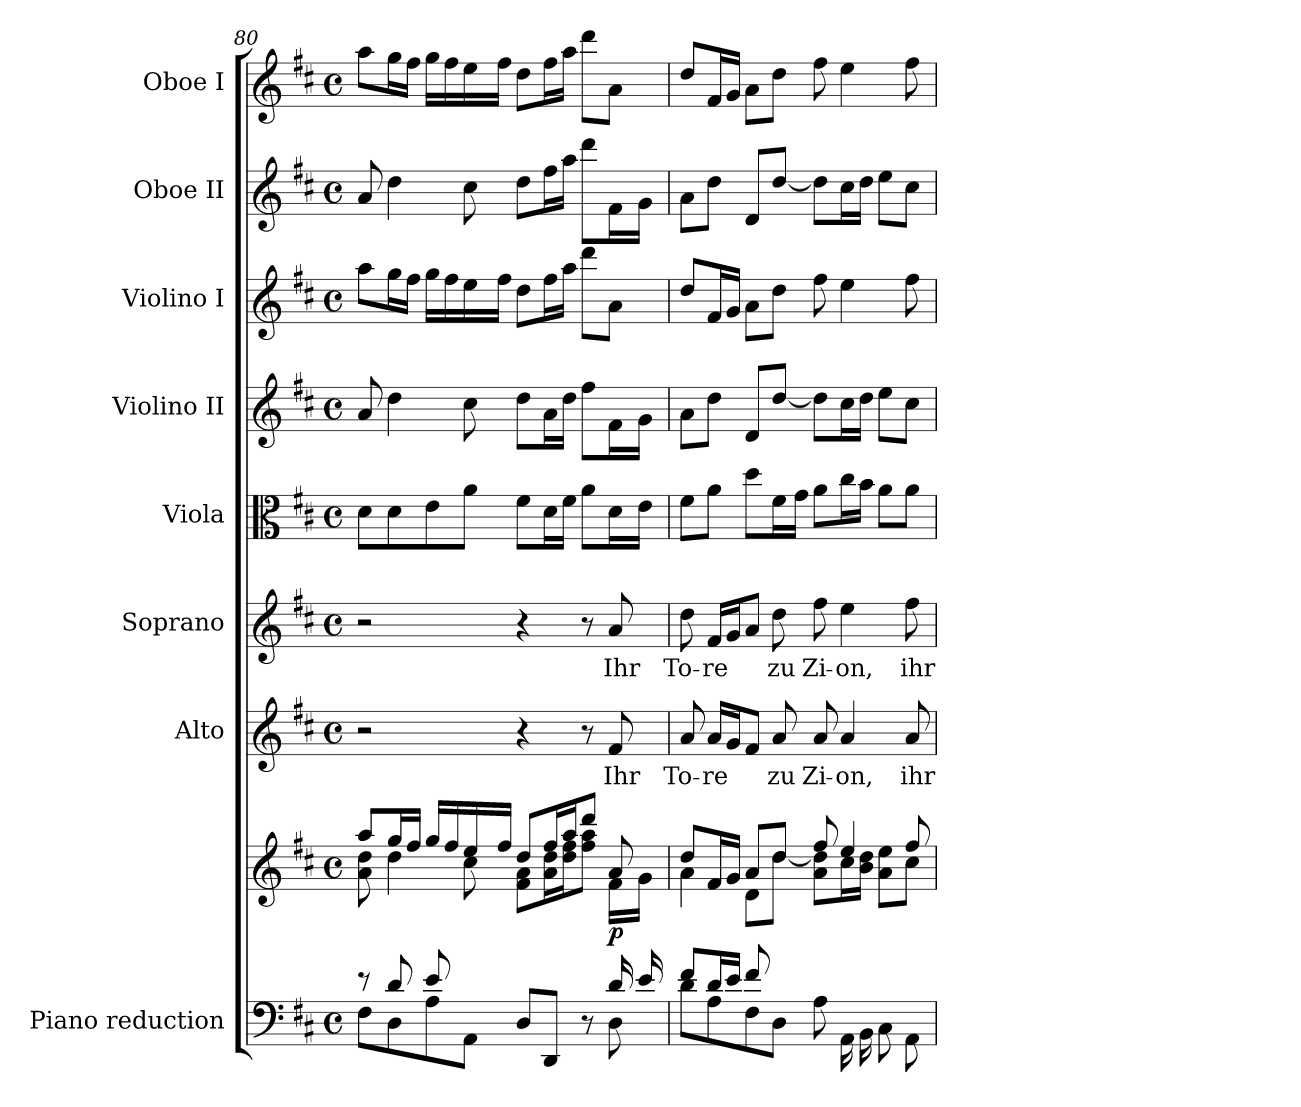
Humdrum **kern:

**kern	**kern	**dynam	**kern	**text	**kern	**text	**kern	**kern	**kern	**kern	**kern
*part8	*part8	*part8	*part7	*part7	*part6	*part6	*part5	*part4	*part3	*part2	*part1
*staff9	*staff8	*staff8/9	*staff7	*staff7	*staff6	*staff6	*staff5	*staff4	*staff3	*staff2	*staff1
*I"Piano reduction	*	*	*I"Alto	*	*I"Soprano	*	*I"Viola	*I"Violino II	*I"Violino I	*I"Oboe II	*I"Oboe I
*I'Pno	*	*	*	*	*	*	*I'Vla	*I'Vln	*I'Vln	*I'Ob	*I'Ob
*clefF4	*clefG2	*	*clefG2	*	*clefG2	*	*clefC3	*clefG2	*clefG2	*clefG2	*clefG2
*k[f#c#]	*k[f#c#]	*	*k[f#c#]	*	*k[f#c#]	*	*k[f#c#]	*k[f#c#]	*k[f#c#]	*k[f#c#]	*k[f#c#]
*M4/4	*M4/4	*	*M4/4	*	*M4/4	*	*M4/4	*M4/4	*M4/4	*M4/4	*M4/4
*met(c)	*met(c)	*	*met(c)	*	*met(c)	*	*met(c)	*met(c)	*met(c)	*met(c)	*met(c)
=80	=80	=80	=80	=80	=80	=80	=80	=80	=80	=80	=80
*^	*^	*	*	*	*	*	*	*	*	*	*
*	*	*	*^	*	*	*	*	*	*	*	*	*	*
8r	8F#\L	8aa/L	8a\ 8dd\	4.ryy	.	2r	.	2r	.	8d\L	8a/	8aa\L	8a/	8aa\L
8d/L	8D\	16gg/L	4dd\	.	.	.	.	.	.	8d\	4dd\	16gg\L	4dd\	16gg\L
.	.	16ff#/JJ	.	.	.	.	.	.	.	.	.	16ff#\JJ	.	16ff#\JJ
8e/	8A\	16gg/LL	.	.	.	.	.	.	.	8e\	.	16gg\LL	.	16gg\LL
.	.	16ff#/	.	.	.	.	.	.	.	.	.	16ff#\	.	16ff#\
8ryy	8AA\J	16ee/	8cc#\	8a\J	.	.	.	.	.	8a\J	8cc#\	16ee\	8cc#\	16ee\
.	.	16ff#/JJ	.	.	.	.	.	.	.	.	.	16ff#\JJ	.	16ff#\JJ
4ryy	8D/L	8dd/L	8f#\ 8a\L	2ryy	.	4r	.	4r	.	8f#\L	8dd\L	8dd\L	8dd\L	8dd\L
.	8DD/J	16ff#/L	16a\ 16dd\L	.	.	.	.	.	.	16d\L	16a\L	16ff#\L	16ff#\L	16ff#\L
.	.	16aa/J	16dd\ 16ff#\J	.	.	.	.	.	.	16f#\JJ	16dd\JJ	16aa\JJ	16aa\JJ	16aa\JJ
8r	8ryy	8ddd/J	8ff#\ 8aa\J	.	.	8r	.	8r	.	8a\L	8ff#\L	8ddd\L	8ddd\L	8ddd\L
!	!	!	!	!	!LO:DY:b	!	!LO:LY:b	!	!LO:LY:b	!	!	!	!	!
16d/LL	8D\	8a/	16f#\LL	.	p	8f#/	Ihr	8a/	Ihr	16d\L	16f#\L	8a\J	16f#\L	8a\J
16e/JJ	.	.	16g\JJ	.	.	.	.	.	.	16e\JJ	16g\JJ	.	16g\JJ	.
!!LO:LB:g=z
=81	=81	=81	=81	=81	=81	=81	=81	=81	=81	=81	=81	=81	=81	=81
!	!	!	!	!	!	!	!LO:LY:b	!	!LO:LY:b	!	!	!	!	!
8f#/L	8d\L	8dd/L	4a\	4.ryy	.	8a/	To-	8dd\	To-	8f#\L	8a\L	8dd/L	8a\L	8dd/L
!	!	!	!	!	!	!	!LO:LY:b	!	!LO:LY:b	!	!	!	!	!
16d/L	8A\	16f#/L	.	.	.	16a/LL	-re	16f#/LL	-re	8a\J	8dd\J	16f#/L	8dd\J	16f#/L
16e/JJ	.	16g/JJ	.	.	.	16g/J	.	16g/J	.	.	.	16g/JJ	.	16g/JJ
8f#/L	8F#\	8a/L	8d\L	.	.	8f#/J	.	8a/J	.	8dd\L	8d/L	8a\L	8d/L	8a\L
!	!	!	!	!	!	!	!LO:LY:b	!	!LO:LY:b	!	!	!	!	!
8ryy	8D\J	8dd/J	[8dd\J	16f#\L	.	8a/	zu	8dd\	zu	16f#\L	[8dd/J	8dd\J	[8dd/J	8dd\J
.	.	.	.	16g\JJ	.	.	.	.	.	16g\JJ	.	.	.	.
!	!	!	!	!	!	!	!LO:LY:b	!	!LO:LY:b	!	!	!	!	!
8A\L	2ryy	8ff#/	8a\ 8dd\]L	2ryy	.	8a/	Zi-	8ff#\	Zi-	8a\L	8dd\L]	8ff#\	8dd\L]	8ff#\
!	!	!	!	!	!	!	!LO:LY:b	!	!LO:LY:b	!	!	!	!	!
16AA\L	.	4ee/	16cc#\L	.	.	4a/	-on,	4ee\	-on,	16cc#\L	16cc#\L	4ee\	16cc#\L	4ee\
16BB\J	.	.	16b\ 16dd\JJ	.	.	.	.	.	.	16b\JJ	16dd\JJ	.	16dd\JJ	.
8C#\	.	.	8a\ 8ee\L	.	.	.	.	.	.	8a\L	8ee\L	.	8ee\L	.
!	!	!	!	!	!	!	!LO:LY:b	!	!LO:LY:b	!	!	!	!	!
8AA\J	.	8ff#/	8cc#\J	.	.	8a/	ihr	8ff#\	ihr	8a\J	8cc#\J	8ff#\	8cc#\J	8ff#\
*v	*v	*	*	*	*	*	*	*	*	*	*	*	*	*
*	*v	*v	*v	*	*	*	*	*	*	*	*	*	*
=	=	=	=	=	=	=	=	=	=	=	=
*-	*-	*-	*-	*-	*-	*-	*-	*-	*-	*-	*-
